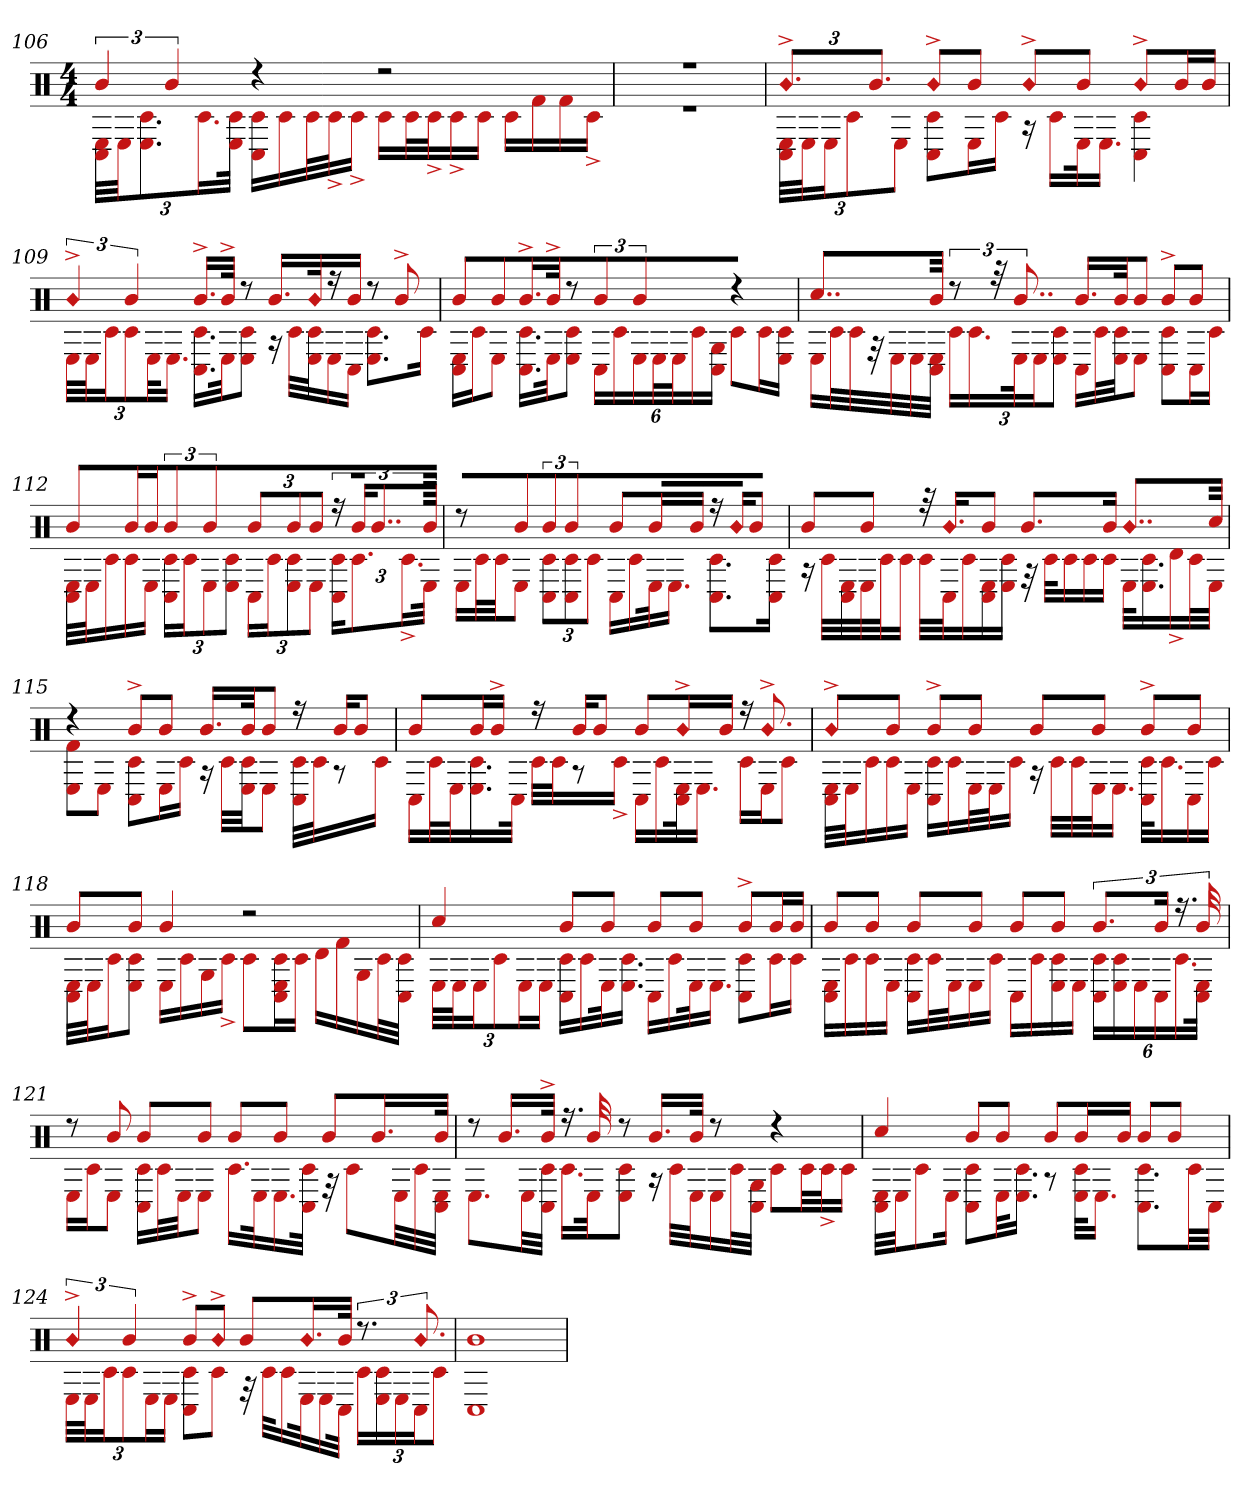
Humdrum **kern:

**kern
*part1
*staff1
*clefX
*k[]
*M4/4
=106
!LO:N:head=diamond
*^
12bJ	48E 48C#LLL
.	48EJJ
.	12.E 12.c#
6b	.
.	24.c#L
.	48c# 48EJJk
4r	16C# 16c#LL
.	16c#
.	32c#L
.	32c#^J
.	16c#^JJ
2r	16c#LL
.	32c#L
.	32c#^J
.	16c#^
.	16c#JJ
.	16c#LL
.	16f#
.	16f#
.	16c#^JJ
=107	=107
1r	1r
=108	=108
!LO:N:head=diamond	!
12.b^L	48E 48C#LLL
.	48EJ
.	24EJ
.	12c#
12.bJ	.
.	12EJ
!LO:N:head=diamond	!
8b^L	8c# 8C#L
8bJ	16EL
.	16c#JJ
!LO:N:head=diamond	!
8b^L	16r
.	16c#LL
8bJ	32Ek
.	16.EJJ
!LO:N:head=diamond	!
8b^L	4c# 4C#
16bL	.
16bJJ	.
=109	=109
!LO:N:head=diamond	!
12b^J	48ELLL
.	48EJ
.	24c#J
6b	12c#
.	48EkL
.	24.EJJ
16.b^LL	16.c# 16.C#LL
32b^JJk	32EJk
8r	8E 8c#J
16.bLL	16r
.	32c#LLL
!LO:N:head=diamond	!
32bk	32c# 32EJ
16r	16E
16bJJ	16C#JJ
8r	8.E 8.c#L
8b^	.
.	16c#Jk
=110	=110
8bL	16C# 16ELL
.	16c#J
8bJ	8EJ
16.b^LL	16.C# 16.c#LL
32b^JJk	32EJk
8r	8E 8c#J
12bJ	24C#LL
.	24c#
6b	24E
.	48EL
.	48EJ
.	24c#
.	24C# 24GJJ
4r	8c#L
.	16c#L
.	16c# 16EJJ
=111	=111
8..cc#L	16ELL
.	32c#L
.	32c#
.	32r
.	32E
.	32E
32bJkk	32E 32C#JJJ
12r	24c#LL
.	24.c#
48r	.
12..b	48Ek
.	24EJ
.	12E 12c#J
16.bLL	16C#LL
.	32c#L
32bJk	32c# 32EJJ
8bJ	8EJ
8b^L	8c# 8C#L
8bJ	16C#L
.	16c#JJ
=112	=112
8bL	32E 32C#LLL
.	32EJ
.	16c#
16bL	16c#
16bJJ	16EJJ
12bJ	24c# 24C#LL
.	24c#J
6b	12E
.	12E 12c#J
12bL	24C#LL
.	24c#J
12b	12c# 12E
12bJ	12EJ
24r	24c# 24C#KL
24bKL	12.c#
12..b	.
.	24.c#^L
48bJkk	48EJJk
=113	=113
8r	16ELL
.	32c#L
.	32c#JJ
8b	8EJ
12bJ	12c# 12C#L
6b	12C# 12c#
.	12c#J
8bL	16C#LL
.	16c#
16bL	32Ek
.	16.EJJ
16bJJ	.
16r	8.c# 8.C#L
!LO:N:head=diamond	!
16bKL	.
8bJ	.
.	16c# 16C#Jk
=114	=114
8bL	16r
.	32c#LLL
.	32C# 32E
8bJ	32E
.	32c#J
.	16c#JJ
32r	32c#LLL
!LO:N:head=diamond	!
16.bKL	32C#J
.	16c#
8bJ	16E 16C#
.	16E 16c#JJ
8.bL	32r
.	32c#KLL
.	16c#
.	16c#
16bJk	16c#JJ
!LO:N:head=diamond	!
8..bL	32EKLL
.	16.E 16.c#
.	16d^
.	32c#L
32cc#Jkk	32EJJJ
=115	=115
4r	8E 8f#L
.	8EJ
8b^L	8C# 8c#L
8bJ	16EL
.	16c#JJ
16.bLL	16r
.	32c#LLL
32bJk	32E 32c#JJ
8bJ	8EJ
16r	32c# 32C#LLL
.	32c#J
16bKL	8r
8bJ	.
.	16c#JJ
=116	=116
8bL	16C#LL
.	32c#L
.	32EJ
16bL	16.E 16.c#
16b^JJ	.
.	32C#JJk
16r	32c#LLL
.	32c#J
16bKL	8r
8bJ	.
.	16c#^JJ
8bL	16C#LL
.	16c#
!LO:N:head=diamond	!
16b^L	32E 32C#k
.	16.EJJ
16bJJ	.
16r	16c#LL
!LO:N:head=diamond	!
8.b^	16EJ
.	8c#J
=117	=117
!LO:N:head=diamond	!
8b^L	32C# 32ELLL
.	32EJ
.	16c#
8bJ	16c#
.	16EJJ
8b^L	16C# 16c#LL
.	16c#
8bJ	32EL
.	32EJ
.	16c#JJ
8bL	16r
.	32c#LLL
.	32c#
8bJ	32EJ
.	16.EJJ
8b^L	32C# 32c#KLL
.	16.c#
8bJ	16C#
.	16c#JJ
=118	=118
8bL	32E 32C#LLL
.	32EJ
.	16c#J
8bJ	8E 8c#J
4b	16ELL
.	16c#
.	16G
.	16c#^JJ
2r	8c#L
.	16c# 16E 16C#L
.	16c#JJ
.	16dLL
.	16f#
.	16G
.	32c#L
.	32c# 32C#JJJ
=119	=119
4cc#	48ELLL
.	48EJ
.	24EJ
.	12c#
.	24EL
.	24EJJ
8bL	16C# 16c#LL
.	16c#
8bJ	32Ek
.	16.E 16.c#JJ
8bL	16C#LL
.	16c#
8bJ	32Ek
.	16.EJJ
8b^L	8C# 8c#L
16bL	16c#L
16bJJ	16c#JJ
=120	=120
8bL	16E 16C#LL
.	16c#
8bJ	16c#
.	16EJJ
8bL	16c# 16C#LL
.	32c#L
.	32EJ
8bJ	16E
.	16c#JJ
8bL	16C#LL
.	16c#
8bJ	16c# 16E
.	16EJJ
12.bL	24c# 24C#LL
.	24c# 24E
.	24E
24bJk	24C#
24.r	24.c#
48b	48C# 48EJJk
=121	=121
8r	16ELL
.	16c#J
8b	8EJ
8bL	16c# 16C#LL
.	32c#L
.	32EJJ
8bJ	8EJ
8bL	16.c#LL
.	32Ek
8bJ	16.E
.	32C# 32c#JJk
8bL	32r
.	8c#L
16.bL	.
.	32ELL
.	32c#
32bJJk	32C# 32EJJJ
=122	=122
8r	8.EL
16.bLL	.
.	32ELL
32b^JJk	32c# 32C#JJJ
16.r	16.c#LL
32b	32EJk
8r	8E 8c#J
16.bLL	16r
.	32c#LLL
32bJJk	32EJ
8r	16E
.	32c#L
.	32C# 32GJJJ
4r	8c#L
.	32c#LL
.	32c#^J
.	16c#JJ
=123	=123
4cc#	32E 32C#LLL
.	32EJJ
.	8c#
.	16EJk
8bL	8c# 8C#L
8bJ	32EkL
.	16.E 16.c#JJ
8bL	8r
16bL	32E 32c#KLL
.	16.EJJ
16bJJ	.
8bL	8.c# 8.C#L
8bJ	.
.	32c#LL
.	32C#JJJ
=124	=124
!LO:N:head=diamond	!
12b^J	48ELLL
.	48EJ
.	24c#J
6b	12c#
.	24EL
.	24EJJ
8b^L	8C# 8c#L
!LO:N:head=diamond	!
8b^J	8c#J
8bL	32r
.	32c#KLL
.	16c#
!LO:N:head=diamond	!
16.bL	32Ek
.	16E
32bJJk	32C#JJk
12.r	24c#LL
.	24c# 24E
.	24E
!LO:N:head=diamond	!
12.b	24C#J
.	12c#J
=125	=125
1b	1C#
*v	*v
=
*-
